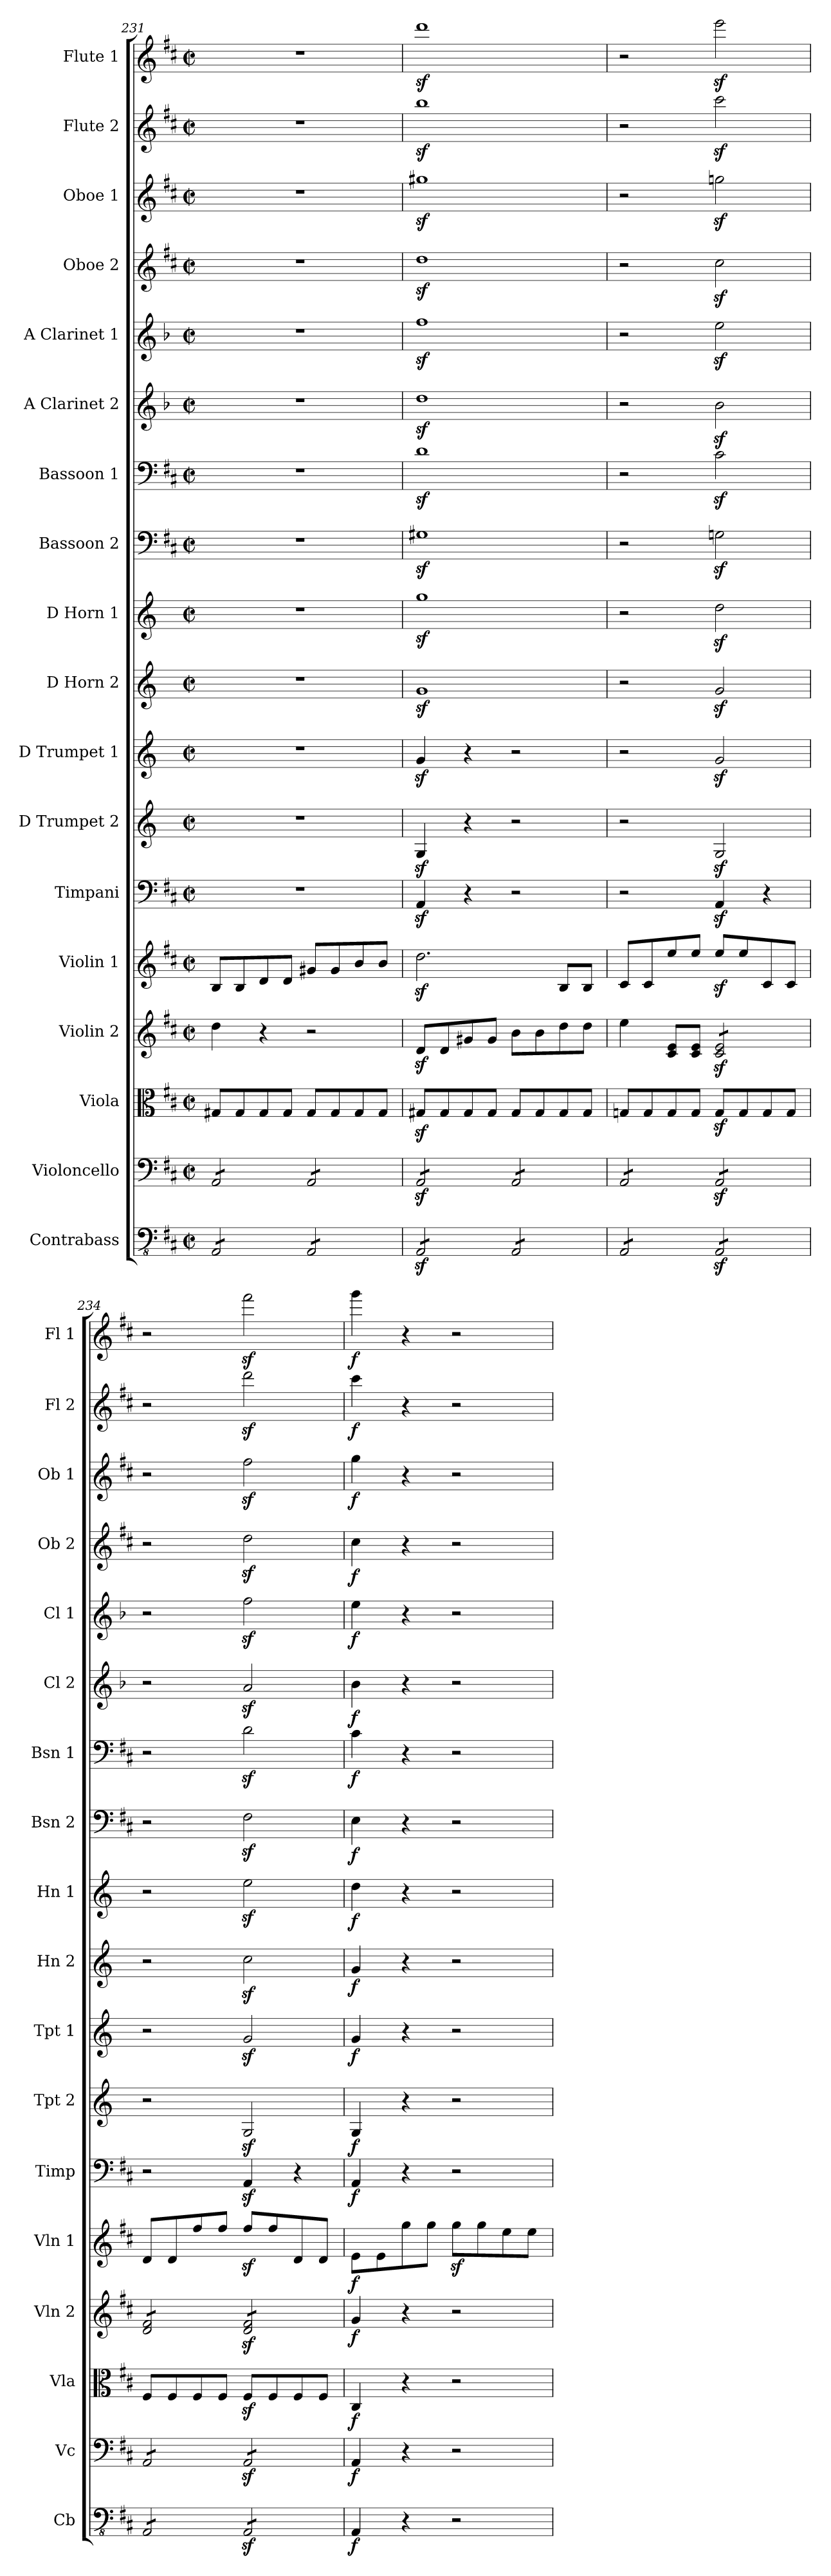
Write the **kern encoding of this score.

**kern	**dynam	**kern	**dynam	**kern	**dynam	**kern	**dynam	**kern	**dynam	**kern	**dynam	**kern	**dynam	**kern	**dynam	**kern	**dynam	**kern	**dynam	**kern	**dynam	**kern	**dynam	**kern	**dynam	**kern	**dynam	**kern	**dynam	**kern	**dynam	**kern	**dynam	**kern	**dynam
*part18	*part18	*part17	*part17	*part16	*part16	*part15	*part15	*part14	*part14	*part13	*part13	*part12	*part12	*part11	*part11	*part10	*part10	*part9	*part9	*part8	*part8	*part7	*part7	*part6	*part6	*part5	*part5	*part4	*part4	*part3	*part3	*part2	*part2	*part1	*part1
*staff18	*staff18	*staff17	*staff17	*staff16	*staff16	*staff15	*staff15	*staff14	*staff14	*staff13	*staff13	*staff12	*staff12	*staff11	*staff11	*staff10	*staff10	*staff9	*staff9	*staff8	*staff8	*staff7	*staff7	*staff6	*staff6	*staff5	*staff5	*staff4	*staff4	*staff3	*staff3	*staff2	*staff2	*staff1	*staff1
*I"Contrabass	*	*I"Violoncello	*	*I"Viola	*	*I"Violin 2	*	*I"Violin 1	*	*I"Timpani	*	*I"D Trumpet 2	*	*I"D Trumpet 1	*	*I"D Horn 2	*	*I"D Horn 1	*	*I"Bassoon 2	*	*I"Bassoon 1	*	*I"A Clarinet 2	*	*I"A Clarinet 1	*	*I"Oboe 2	*	*I"Oboe 1	*	*I"Flute 2	*	*I"Flute 1	*
*I'Cb	*	*I'Vc	*	*I'Vla	*	*I'Vln 2	*	*I'Vln 1	*	*I'Timp	*	*I'Tpt 2	*	*I'Tpt 1	*	*I'Hn 2	*	*I'Hn 1	*	*I'Bsn 2	*	*I'Bsn 1	*	*I'Cl 2	*	*I'Cl 1	*	*I'Ob 2	*	*I'Ob 1	*	*I'Fl 2	*	*I'Fl 1	*
*clefFv4	*	*clefF4	*	*clefC3	*	*clefG2	*	*clefG2	*	*clefF4	*	*clefG2	*	*clefG2	*	*clefG2	*	*clefG2	*	*clefF4	*	*clefF4	*	*clefG2	*	*clefG2	*	*clefG2	*	*clefG2	*	*clefG2	*	*clefG2	*
*	*	*	*	*	*	*	*	*	*	*	*	*ITrd-1c-2	*	*ITrd-1c-2	*	*ITrd6c10	*	*ITrd6c10	*	*	*	*	*	*ITrd2c3	*	*ITrd2c3	*	*	*	*	*	*	*	*	*
*k[f#c#]	*	*k[f#c#]	*	*k[f#c#]	*	*k[f#c#]	*	*k[f#c#]	*	*k[f#c#]	*	*k[f#c#]	*	*k[f#c#]	*	*k[f#c#]	*	*k[f#c#]	*	*k[f#c#]	*	*k[f#c#]	*	*k[f#c#]	*	*k[f#c#]	*	*k[f#c#]	*	*k[f#c#]	*	*k[f#c#]	*	*k[f#c#]	*
*M2/2	*	*M2/2	*	*M2/2	*	*M2/2	*	*M2/2	*	*M2/2	*	*M2/2	*	*M2/2	*	*M2/2	*	*M2/2	*	*M2/2	*	*M2/2	*	*M2/2	*	*M2/2	*	*M2/2	*	*M2/2	*	*M2/2	*	*M2/2	*
*met(c|)	*	*met(c|)	*	*met(c|)	*	*met(c|)	*	*met(c|)	*	*met(c|)	*	*met(c|)	*	*met(c|)	*	*met(c|)	*	*met(c|)	*	*met(c|)	*	*met(c|)	*	*met(c|)	*	*met(c|)	*	*met(c|)	*	*met(c|)	*	*met(c|)	*	*met(c|)	*
=231	=231	=231	=231	=231	=231	=231	=231	=231	=231	=231	=231	=231	=231	=231	=231	=231	=231	=231	=231	=231	=231	=231	=231	=231	=231	=231	=231	=231	=231	=231	=231	=231	=231	=231	=231
*tremolo	*	*	*	*	*	*	*	*	*	*	*	*	*	*	*	*	*	*	*	*	*	*	*	*	*	*	*	*	*	*	*	*	*	*	*
*	*	*tremolo	*	*	*	*	*	*	*	*	*	*	*	*	*	*	*	*	*	*	*	*	*	*	*	*	*	*	*	*	*	*	*	*	*
8AAA/L	.	8AA/L	.	8G#X/L	.	4dd\	.	8B/L	.	1r	.	1r	.	1r	.	1r	.	1r	.	1r	.	1r	.	1r	.	1r	.	1r	.	1r	.	1r	.	1r	.
8AAA/	.	8AA/	.	8G#/	.	.	.	8B/	.	.	.	.	.	.	.	.	.	.	.	.	.	.	.	.	.	.	.	.	.	.	.	.	.	.	.
8AAA/	.	8AA/	.	8G#/	.	4r	.	8d/	.	.	.	.	.	.	.	.	.	.	.	.	.	.	.	.	.	.	.	.	.	.	.	.	.	.	.
8AAA/J	.	8AA/J	.	8G#/J	.	.	.	8d/J	.	.	.	.	.	.	.	.	.	.	.	.	.	.	.	.	.	.	.	.	.	.	.	.	.	.	.
8AAA/L	.	8AA/L	.	8G#/L	.	2r	.	8g#X/L	.	.	.	.	.	.	.	.	.	.	.	.	.	.	.	.	.	.	.	.	.	.	.	.	.	.	.
8AAA/	.	8AA/	.	8G#/	.	.	.	8g#/	.	.	.	.	.	.	.	.	.	.	.	.	.	.	.	.	.	.	.	.	.	.	.	.	.	.	.
8AAA/	.	8AA/	.	8G#/	.	.	.	8b/	.	.	.	.	.	.	.	.	.	.	.	.	.	.	.	.	.	.	.	.	.	.	.	.	.	.	.
8AAA/J	.	8AA/J	.	8G#/J	.	.	.	8b/J	.	.	.	.	.	.	.	.	.	.	.	.	.	.	.	.	.	.	.	.	.	.	.	.	.	.	.
=232	=232	=232	=232	=232	=232	=232	=232	=232	=232	=232	=232	=232	=232	=232	=232	=232	=232	=232	=232	=232	=232	=232	=232	=232	=232	=232	=232	=232	=232	=232	=232	=232	=232	=232	=232
8AAAz</L	.	8AAz</L	.	8G#Xz</L	.	8dz</L	.	2.ddz<\	.	4AAz</	.	4Az</	.	4az</	.	1Az<	.	1az<	.	1G#Xz<	.	1dz<	.	1bz<	.	1ddz<	.	1ddz<	.	1gg#Xz<	.	1bbz<	.	1dddz<	.
8AAAz</	.	8AAz</	.	8G#/	.	8d/	.	.	.	.	.	.	.	.	.	.	.	.	.	.	.	.	.	.	.	.	.	.	.	.	.	.	.	.	.
8AAAz</	.	8AAz</	.	8G#/	.	8g#X/	.	.	.	4r	.	4r	.	4r	.	.	.	.	.	.	.	.	.	.	.	.	.	.	.	.	.	.	.	.	.
8AAAz</J	.	8AAz</J	.	8G#/J	.	8g#/J	.	.	.	.	.	.	.	.	.	.	.	.	.	.	.	.	.	.	.	.	.	.	.	.	.	.	.	.	.
8AAA/L	.	8AA/L	.	8G#/L	.	8b\L	.	.	.	2r	.	2r	.	2r	.	.	.	.	.	.	.	.	.	.	.	.	.	.	.	.	.	.	.	.	.
8AAA/	.	8AA/	.	8G#/	.	8b\	.	.	.	.	.	.	.	.	.	.	.	.	.	.	.	.	.	.	.	.	.	.	.	.	.	.	.	.	.
8AAA/	.	8AA/	.	8G#/	.	8dd\	.	8B/L	.	.	.	.	.	.	.	.	.	.	.	.	.	.	.	.	.	.	.	.	.	.	.	.	.	.	.
8AAA/J	.	8AA/J	.	8G#/J	.	8dd\J	.	8B/J	.	.	.	.	.	.	.	.	.	.	.	.	.	.	.	.	.	.	.	.	.	.	.	.	.	.	.
=233	=233	=233	=233	=233	=233	=233	=233	=233	=233	=233	=233	=233	=233	=233	=233	=233	=233	=233	=233	=233	=233	=233	=233	=233	=233	=233	=233	=233	=233	=233	=233	=233	=233	=233	=233
8AAA/L	.	8AA/L	.	8Gn/L	.	4ee\	.	8c#/L	.	2r	.	2r	.	2r	.	2r	.	2r	.	2r	.	2r	.	2r	.	2r	.	2r	.	2r	.	2r	.	2r	.
8AAA/	.	8AA/	.	8G/	.	.	.	8c#/	.	.	.	.	.	.	.	.	.	.	.	.	.	.	.	.	.	.	.	.	.	.	.	.	.	.	.
8AAA/	.	8AA/	.	8G/	.	8c#/ 8e/L	.	8ee/	.	.	.	.	.	.	.	.	.	.	.	.	.	.	.	.	.	.	.	.	.	.	.	.	.	.	.
8AAA/J	.	8AA/J	.	8G/J	.	8c#/ 8e/J	.	8ee/J	.	.	.	.	.	.	.	.	.	.	.	.	.	.	.	.	.	.	.	.	.	.	.	.	.	.	.
*	*	*	*	*	*	*tremolo	*	*	*	*	*	*	*	*	*	*	*	*	*	*	*	*	*	*	*	*	*	*	*	*	*	*	*	*	*
8AAAz</L	.	8AAz</L	.	8Gz</L	.	8c#/z< 8e/z<L	.	8eez</L	.	4AAz</	.	2Az</	.	2az</	.	2Az</	.	2ez<\	.	2Gnz<\	.	2c#z<\	.	2gz<\	.	2cc#z<\	.	2cc#z<\	.	2ggnz<\	.	2ccc#z<\	.	2eeez<\	.
8AAAz</	.	8AAz</	.	8G/	.	8c#/z< 8e/z<	.	8ee/	.	.	.	.	.	.	.	.	.	.	.	.	.	.	.	.	.	.	.	.	.	.	.	.	.	.	.
8AAAz</	.	8AAz</	.	8G/	.	8c#/z< 8e/z<	.	8c#/	.	4r	.	.	.	.	.	.	.	.	.	.	.	.	.	.	.	.	.	.	.	.	.	.	.	.	.
8AAAz</J	.	8AAz</J	.	8G/J	.	8c#/z< 8e/z<J	.	8c#/J	.	.	.	.	.	.	.	.	.	.	.	.	.	.	.	.	.	.	.	.	.	.	.	.	.	.	.
=234	=234	=234	=234	=234	=234	=234	=234	=234	=234	=234	=234	=234	=234	=234	=234	=234	=234	=234	=234	=234	=234	=234	=234	=234	=234	=234	=234	=234	=234	=234	=234	=234	=234	=234	=234
8AAA/L	.	8AA/L	.	8F#/L	.	8d/ 8f#/L	.	8d/L	.	2r	.	2r	.	2r	.	2r	.	2r	.	2r	.	2r	.	2r	.	2r	.	2r	.	2r	.	2r	.	2r	.
8AAA/	.	8AA/	.	8F#/	.	8d/ 8f#/	.	8d/	.	.	.	.	.	.	.	.	.	.	.	.	.	.	.	.	.	.	.	.	.	.	.	.	.	.	.
8AAA/	.	8AA/	.	8F#/	.	8d/ 8f#/	.	8ff#/	.	.	.	.	.	.	.	.	.	.	.	.	.	.	.	.	.	.	.	.	.	.	.	.	.	.	.
8AAA/J	.	8AA/J	.	8F#/J	.	8d/ 8f#/J	.	8ff#/J	.	.	.	.	.	.	.	.	.	.	.	.	.	.	.	.	.	.	.	.	.	.	.	.	.	.	.
8AAAz</L	.	8AAz</L	.	8F#z</L	.	8d/z< 8f#/z<L	.	8ff#z</L	.	4AAz</	.	2Az</	.	2az</	.	2dz<\	.	2f#z<\	.	2F#z<\	.	2dz<\	.	2f#z</	.	2ddz<\	.	2ddz<\	.	2ff#z<\	.	2dddz<\	.	2fff#z<\	.
8AAAz</	.	8AAz</	.	8F#/	.	8d/z< 8f#/z<	.	8ff#/	.	.	.	.	.	.	.	.	.	.	.	.	.	.	.	.	.	.	.	.	.	.	.	.	.	.	.
8AAAz</	.	8AAz</	.	8F#/	.	8d/z< 8f#/z<	.	8d/	.	4r	.	.	.	.	.	.	.	.	.	.	.	.	.	.	.	.	.	.	.	.	.	.	.	.	.
8AAAz</J	.	8AAz</J	.	8F#/J	.	8d/z< 8f#/z<J	.	8d/J	.	.	.	.	.	.	.	.	.	.	.	.	.	.	.	.	.	.	.	.	.	.	.	.	.	.	.
*	*	*	*	*	*	*Xtremolo	*	*	*	*	*	*	*	*	*	*	*	*	*	*	*	*	*	*	*	*	*	*	*	*	*	*	*	*	*
*	*	*Xtremolo	*	*	*	*	*	*	*	*	*	*	*	*	*	*	*	*	*	*	*	*	*	*	*	*	*	*	*	*	*	*	*	*	*
*Xtremolo	*	*	*	*	*	*	*	*	*	*	*	*	*	*	*	*	*	*	*	*	*	*	*	*	*	*	*	*	*	*	*	*	*	*	*
=235	=235	=235	=235	=235	=235	=235	=235	=235	=235	=235	=235	=235	=235	=235	=235	=235	=235	=235	=235	=235	=235	=235	=235	=235	=235	=235	=235	=235	=235	=235	=235	=235	=235	=235	=235
!	!LO:DY:b	!	!LO:DY:b	!	!LO:DY:b	!	!LO:DY:b	!	!LO:DY:b	!	!LO:DY:b	!	!LO:DY:b	!	!LO:DY:b	!	!LO:DY:b	!	!LO:DY:b	!	!LO:DY:b	!	!LO:DY:b	!	!LO:DY:b	!	!LO:DY:b	!	!LO:DY:b	!	!LO:DY:b	!	!LO:DY:b	!	!LO:DY:b
4AAA/	f	4AA/	f	4C#/	f	4g/	f	8e\L	f	4AA/	f	4A/	f	4a/	f	4A/	f	4e\	f	4E\	f	4c#\	f	4g\	f	4cc#\	f	4cc#\	f	4gg\	f	4ccc#\	f	4ggg\	f
.	.	.	.	.	.	.	.	8e\	.	.	.	.	.	.	.	.	.	.	.	.	.	.	.	.	.	.	.	.	.	.	.	.	.	.	.
4r	.	4r	.	4r	.	4r	.	8gg\	.	4r	.	4r	.	4r	.	4r	.	4r	.	4r	.	4r	.	4r	.	4r	.	4r	.	4r	.	4r	.	4r	.
.	.	.	.	.	.	.	.	8gg\J	.	.	.	.	.	.	.	.	.	.	.	.	.	.	.	.	.	.	.	.	.	.	.	.	.	.	.
2r	.	2r	.	2r	.	2r	.	8ggz<\L	.	2r	.	2r	.	2r	.	2r	.	2r	.	2r	.	2r	.	2r	.	2r	.	2r	.	2r	.	2r	.	2r	.
.	.	.	.	.	.	.	.	8gg\	.	.	.	.	.	.	.	.	.	.	.	.	.	.	.	.	.	.	.	.	.	.	.	.	.	.	.
.	.	.	.	.	.	.	.	8ee\	.	.	.	.	.	.	.	.	.	.	.	.	.	.	.	.	.	.	.	.	.	.	.	.	.	.	.
.	.	.	.	.	.	.	.	8ee\J	.	.	.	.	.	.	.	.	.	.	.	.	.	.	.	.	.	.	.	.	.	.	.	.	.	.	.
=	=	=	=	=	=	=	=	=	=	=	=	=	=	=	=	=	=	=	=	=	=	=	=	=	=	=	=	=	=	=	=	=	=	=	=
*-	*-	*-	*-	*-	*-	*-	*-	*-	*-	*-	*-	*-	*-	*-	*-	*-	*-	*-	*-	*-	*-	*-	*-	*-	*-	*-	*-	*-	*-	*-	*-	*-	*-	*-	*-
